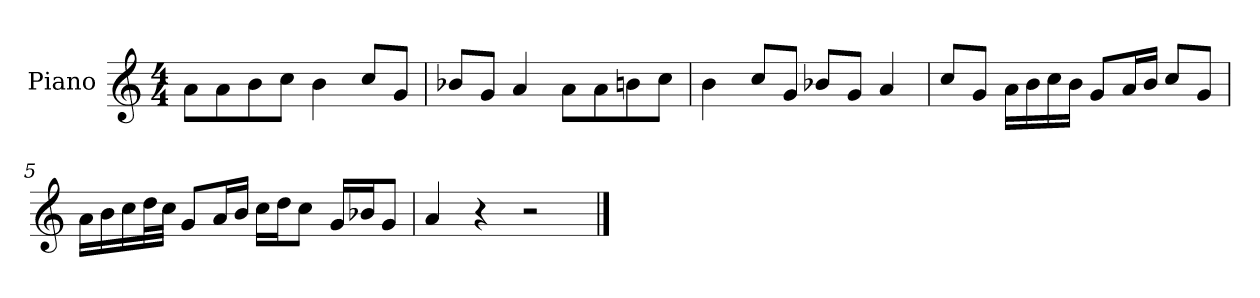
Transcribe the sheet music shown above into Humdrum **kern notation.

**kern
*part1
*staff1
*I"Piano
*I'P-no
*clefG2
*k[]
*M4/4
*MM90
=1
8a\L
8a\
8b\
8cc\J
4b\
8cc/L
8g/J
=2
8b-X/L
8g/J
4a/
8a\L
8a\
8bn\
8cc\J
=3
4b\
8cc/L
8g/J
8b-X/L
8g/J
4a/
=4
8cc/L
8g/J
16a\LL
16b\
16cc\
16b\JJ
8g/L
16a/L
16b/JJ
8cc/L
8g/J
!!LO:LB:g=z
=5
16a\LL
16b\
16cc\
32dd\L
32cc\JJJ
8g/L
16a/L
16b/JJ
16cc\LL
16dd\J
8cc\J
16g/LL
16b-X/J
8g/J
=6
4a/
4r
2r
==
*-
